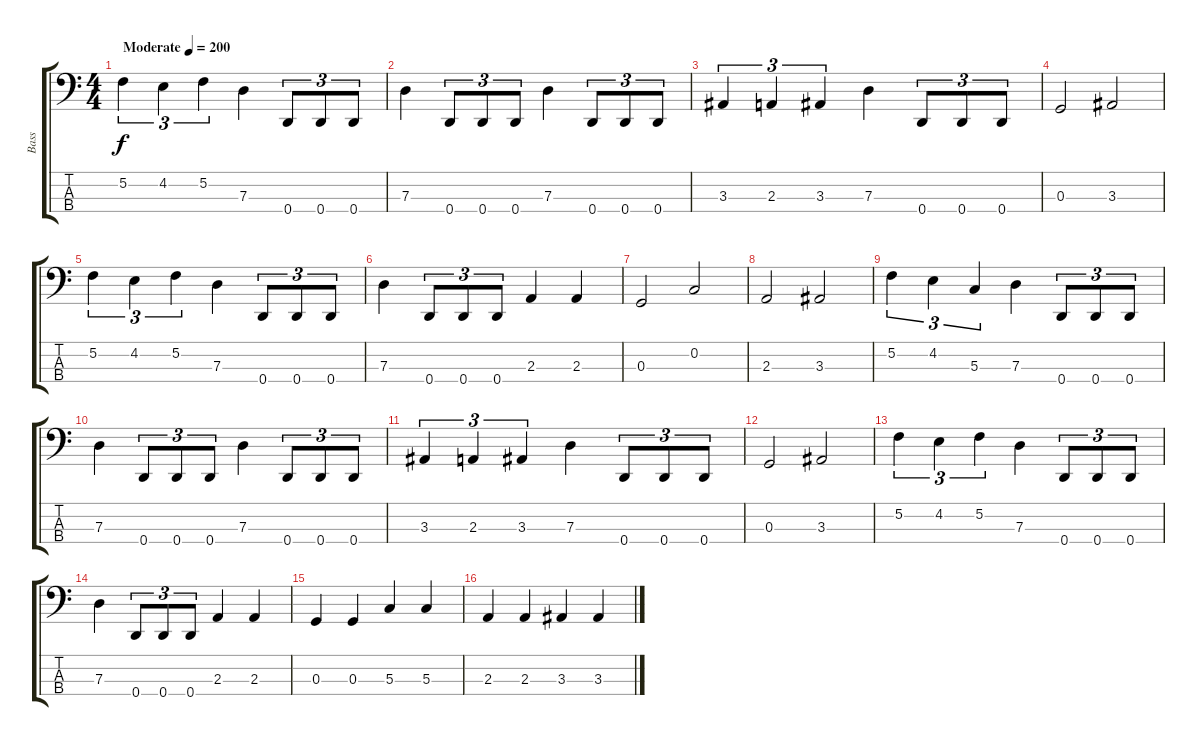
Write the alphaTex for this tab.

\track ("Bass" "Bass") {instrument electricbassfinger}
\staff {score tabs}
\tuning (F2 C2 G1 D1) {hide}
\ts (4 4)
\tempo (200 "Moderate")
\clef f4
\ks c
5.2.4{tu (3 2) dy f instrument electricbassfinger} 4.2.4{tu (3 2)} 5.2.4{tu (3 2)} 7.3.4 0.4.8{tu (3 2)} 0.4.8{tu (3 2)} 0.4.8{tu (3 2)} |
7.3.4 0.4.8{tu (3 2)} 0.4.8{tu (3 2)} 0.4.8{tu (3 2)} 7.3.4 0.4.8{tu (3 2)} 0.4.8{tu (3 2)} 0.4.8{tu (3 2)} |
3.3.4{tu (3 2)} 2.3.4{tu (3 2)} 3.3.4{tu (3 2)} 7.3.4 0.4.8{tu (3 2)} 0.4.8{tu (3 2)} 0.4.8{tu (3 2)} |
0.3.2 3.3.2 |
5.2.4{tu (3 2)} 4.2.4{tu (3 2)} 5.2.4{tu (3 2)} 7.3.4 0.4.8{tu (3 2)} 0.4.8{tu (3 2)} 0.4.8{tu (3 2)} |
7.3.4 0.4.8{tu (3 2)} 0.4.8{tu (3 2)} 0.4.8{tu (3 2)} 2.3.4 2.3.4 |
0.3.2 0.2.2 |
2.3.2 3.3.2 |
5.2.4{tu (3 2)} 4.2.4{tu (3 2)} 5.3.4{tu (3 2)} 7.3.4 0.4.8{tu (3 2)} 0.4.8{tu (3 2)} 0.4.8{tu (3 2)} |
7.3.4 0.4.8{tu (3 2)} 0.4.8{tu (3 2)} 0.4.8{tu (3 2)} 7.3.4 0.4.8{tu (3 2)} 0.4.8{tu (3 2)} 0.4.8{tu (3 2)} |
3.3.4{tu (3 2)} 2.3.4{tu (3 2)} 3.3.4{tu (3 2)} 7.3.4 0.4.8{tu (3 2)} 0.4.8{tu (3 2)} 0.4.8{tu (3 2)} |
0.3.2 3.3.2 |
5.2.4{tu (3 2)} 4.2.4{tu (3 2)} 5.2.4{tu (3 2)} 7.3.4 0.4.8{tu (3 2)} 0.4.8{tu (3 2)} 0.4.8{tu (3 2)} |
7.3.4 0.4.8{tu (3 2)} 0.4.8{tu (3 2)} 0.4.8{tu (3 2)} 2.3.4 2.3.4 |
0.3.4 0.3.4 5.3.4 5.3.4 |
2.3.4 2.3.4 3.3.4 3.3.4
